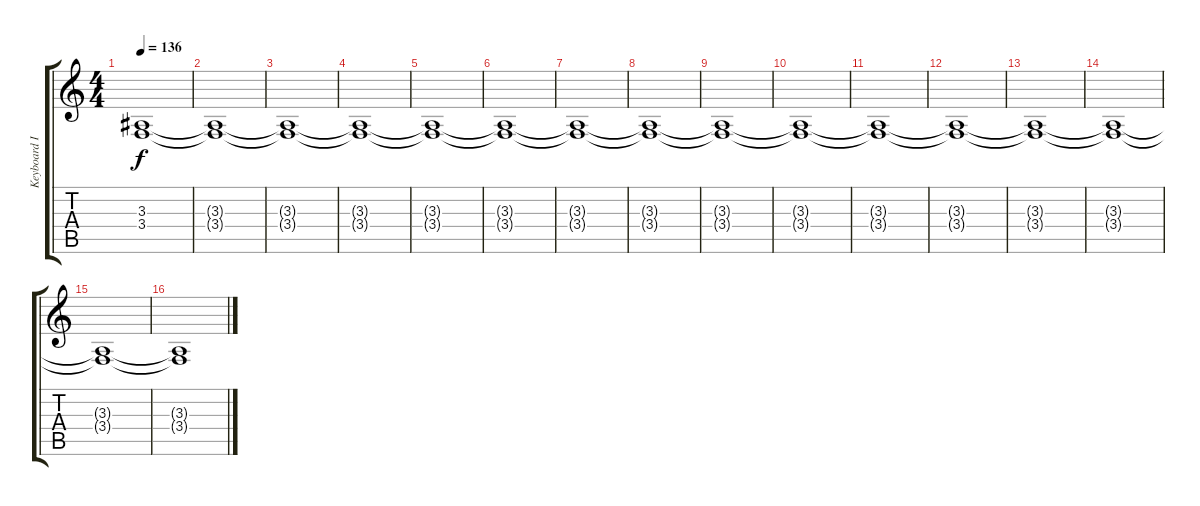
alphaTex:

\track ("Keyboard I" "Keyboard I") {instrument stringensemble1}
\staff {score tabs}
\tuning (E4 B3 G3 D3 A2 E2) {hide}
\ts (4 4)
\tempo 136
\clef g2
\ks c
(3.3 3.4).1{dy f} |
(3.3{t} 3.4{t}).1 |
(3.3{t} 3.4{t}).1 |
(3.3{t} 3.4{t}).1 |
(3.3{t} 3.4{t}).1 |
(3.3{t} 3.4{t}).1 |
(3.3{t} 3.4{t}).1 |
(3.3{t} 3.4{t}).1 |
(3.3{t} 3.4{t}).1 |
(3.3{t} 3.4{t}).1 |
(3.3{t} 3.4{t}).1 |
(3.3{t} 3.4{t}).1 |
(3.3{t} 3.4{t}).1 |
(3.3{t} 3.4{t}).1 |
(3.3{t} 3.4{t}).1 |
(3.3{t} 3.4{t}).1
